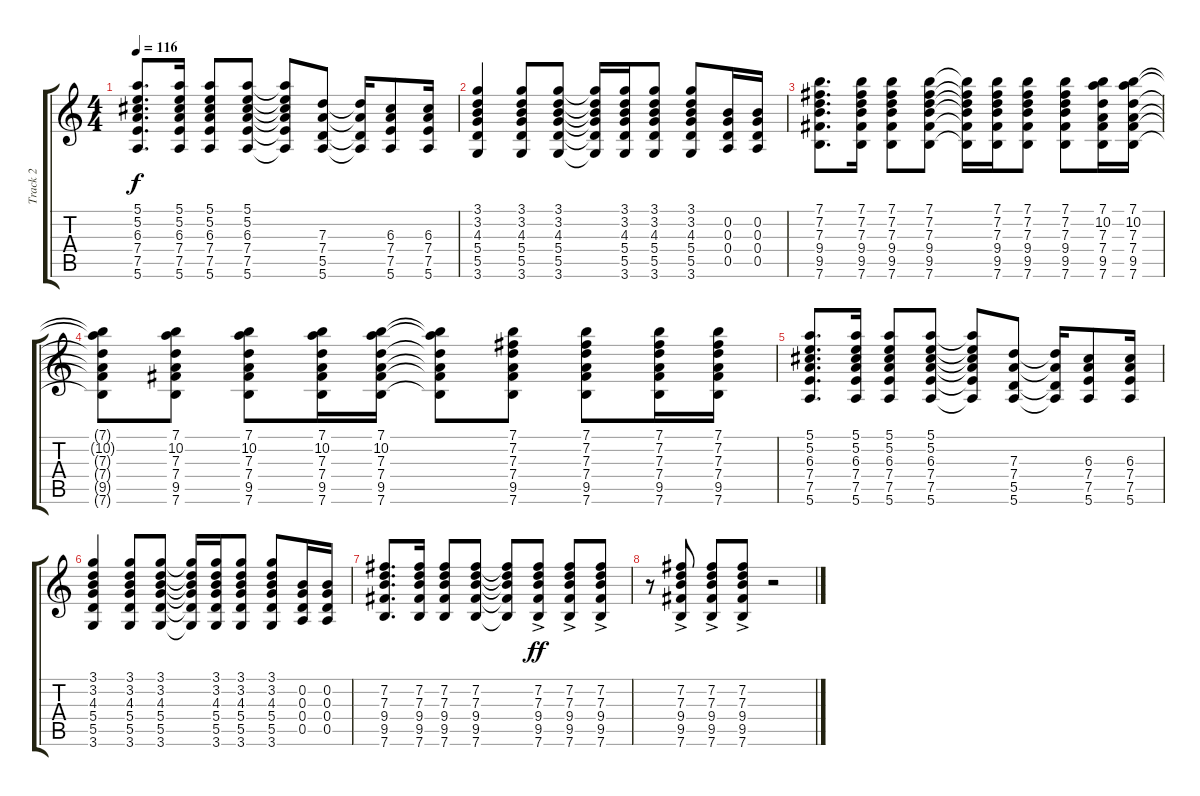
\track ("Track 2" "Track 2") {instrument overdrivenguitar}
\staff {score tabs}
\tuning (E4 B3 G3 D3 A2 E2) {hide}
\ts (4 4)
\tempo 116
\clef g2
\ks c
(5.1 5.2 6.3 7.4 7.5 5.6).8{d dy f} (5.1 5.2 6.3 7.4 7.5 5.6).16 (5.1 5.2 6.3 7.4 7.5 5.6).8 (5.1 5.2 6.3 7.4 7.5 5.6).8 (5.1{t} 5.2{t} 6.3{t} 7.4{t} 7.5{t} 5.6{t}).8 (7.3 7.4 5.5 5.6).8 (7.3{t} 7.4{t} 5.5{t} 5.6{t}).16 (6.3 7.4 7.5 5.6).8 (6.3 7.4 7.5 5.6).16 |
(3.1 3.2 4.3 5.4 5.5 3.6).4 (3.1 3.2 4.3 5.4 5.5 3.6).8 (3.1 3.2 4.3 5.4 5.5 3.6).8 (3.1{t} 3.2{t} 4.3{t} 5.4{t} 5.5{t} 3.6{t}).16 (3.1 3.2 4.3 5.4 5.5 3.6).16 (3.1 3.2 4.3 5.4 5.5 3.6).8 (3.1 3.2 4.3 5.4 5.5 3.6).8 (0.2 0.3 0.4 0.5).16 (0.2 0.3 0.4 0.5).16 |
(7.1 7.2 7.3 9.4 9.5 7.6).8{d} (7.1 7.2 7.3 9.4 9.5 7.6).16 (7.1 7.2 7.3 9.4 9.5 7.6).8 (7.1 7.2 7.3 9.4 9.5 7.6).8 (7.1{t} 7.2{t} 7.3{t} 9.4{t} 9.5{t} 7.6{t}).16 (7.1 7.2 7.3 9.4 9.5 7.6).16 (7.1 7.2 7.3 9.4 9.5 7.6).8 (7.1 7.2 7.3 9.4 9.5 7.6).8 (7.1 10.2 7.3 7.4 9.5 7.6).16 (7.1 10.2 7.3 7.4 9.5 7.6).16 |
(7.1{t} 10.2{t} 7.3{t} 7.4{t} 9.5{t} 7.6{t}).8 (7.1 10.2 7.3 7.4 9.5 7.6).8 (7.1 10.2 7.3 7.4 9.5 7.6).8 (7.1 10.2 7.3 7.4 9.5 7.6).16 (7.1 10.2 7.3 7.4 9.5 7.6).16 (7.1{t} 10.2{t} 7.3{t} 7.4{t} 9.5{t} 7.6{t}).8 (7.1 7.2 7.3 7.4 9.5 7.6).8 (7.1 7.2 7.3 7.4 9.5 7.6).8 (7.1 7.2 7.3 7.4 9.5 7.6).16 (7.1 7.2 7.3 7.4 9.5 7.6).16 |
(5.1 5.2 6.3 7.4 7.5 5.6).8{d} (5.1 5.2 6.3 7.4 7.5 5.6).16 (5.1 5.2 6.3 7.4 7.5 5.6).8 (5.1 5.2 6.3 7.4 7.5 5.6).8 (5.1{t} 5.2{t} 6.3{t} 7.4{t} 7.5{t} 5.6{t}).8 (7.3 7.4 5.5 5.6).8 (7.3{t} 7.4{t} 5.5{t} 5.6{t}).16 (6.3 7.4 7.5 5.6).8 (6.3 7.4 7.5 5.6).16 |
(3.1 3.2 4.3 5.4 5.5 3.6).4 (3.1 3.2 4.3 5.4 5.5 3.6).8 (3.1 3.2 4.3 5.4 5.5 3.6).8 (3.1{t} 3.2{t} 4.3{t} 5.4{t} 5.5{t} 3.6{t}).16 (3.1 3.2 4.3 5.4 5.5 3.6).16 (3.1 3.2 4.3 5.4 5.5 3.6).8 (3.1 3.2 4.3 5.4 5.5 3.6).8 (0.2 0.3 0.4 0.5).16 (0.2 0.3 0.4 0.5).16 |
(7.2 7.3 9.4 9.5 7.6).8{d} (7.2 7.3 9.4 9.5 7.6).16 (7.2 7.3 9.4 9.5 7.6).8 (7.2 7.3 9.4 9.5 7.6).8 (7.2{t} 7.3{t} 9.4{t} 9.5{t} 7.6{t}).8 (7.2{ac} 7.3{ac} 9.4{ac} 9.5{ac} 7.6{ac}).8{dy ff} (7.2{ac} 7.3{ac} 9.4{ac} 9.5{ac} 7.6{ac}).8 (7.2{ac} 7.3{ac} 9.4{ac} 9.5{ac} 7.6{ac}).8 |
r.8 (7.2{ac} 7.3{ac} 9.4{ac} 9.5{ac} 7.6{ac}).8 (7.2{ac} 7.3{ac} 9.4{ac} 9.5{ac} 7.6{ac}).8 (7.2{ac} 7.3{ac} 9.4{ac} 9.5{ac} 7.6{ac}).8 r.2
